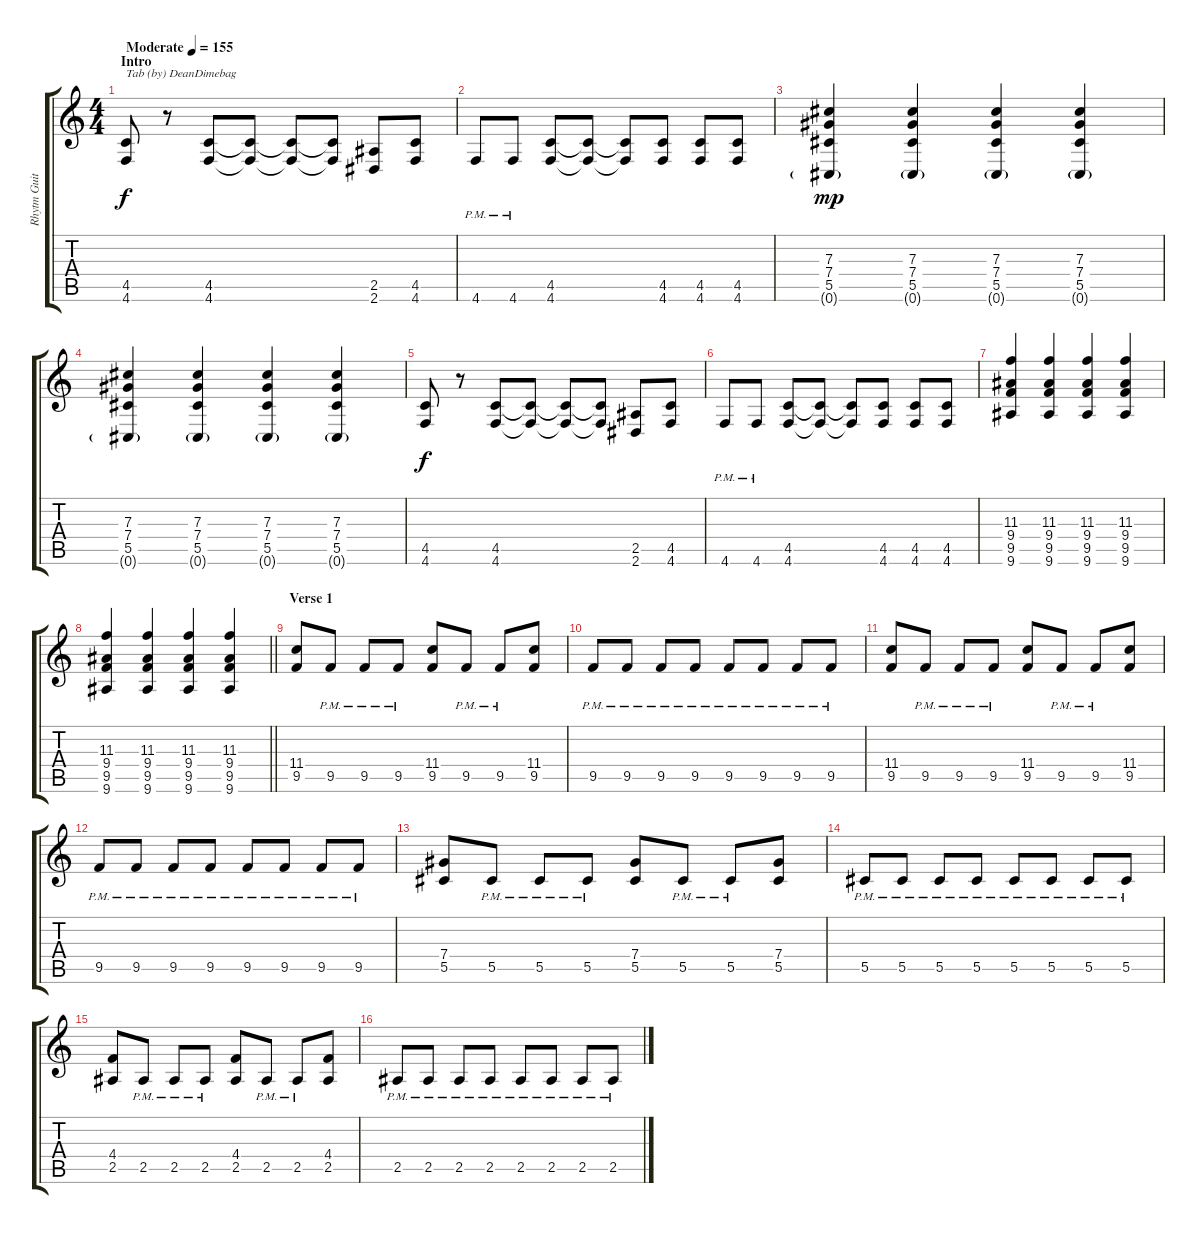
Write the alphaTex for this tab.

\track ("Rhytm Guitar [L]" "Rhytm Guit") {instrument distortionguitar}
\staff {score tabs}
\tuning (Eb4 Bb3 Gb3 Db3 Ab2 Db2) {hide}
\ts (4 4)
\section ("" "Intro")
\tempo (155 "Moderate")
\clef g2
\ks c
(4.5 4.6).8{txt "Tab (by) DeanDimebag" dy f instrument distortionguitar} r.8 (4.5 4.6).8 (4.5{t} 4.6{t}).8 (4.5{t} 4.6{t}).8 (4.5{t} 4.6{t}).8 (2.5 2.6).8 (4.5 4.6).8 |
4.6{pm}.8 4.6{pm}.8 (4.5 4.6).8 (4.5{t} 4.6{t}).8 (4.5{t} 4.6{t}).8 (4.5 4.6).8 (4.5 4.6).8 (4.5 4.6).8 |
(7.3 7.4 5.5 0.6{g}).4{dy mp} (7.3 7.4 5.5 0.6{g}).4 (7.3 7.4 5.5 0.6{g}).4 (7.3 7.4 5.5 0.6{g}).4 |
(7.3 7.4 5.5 0.6{g}).4 (7.3 7.4 5.5 0.6{g}).4 (7.3 7.4 5.5 0.6{g}).4 (7.3 7.4 5.5 0.6{g}).4 |
(4.5 4.6).8{dy f} r.8 (4.5 4.6).8 (4.5{t} 4.6{t}).8 (4.5{t} 4.6{t}).8 (4.5{t} 4.6{t}).8 (2.5 2.6).8 (4.5 4.6).8 |
4.6{pm}.8 4.6{pm}.8 (4.5 4.6).8 (4.5{t} 4.6{t}).8 (4.5{t} 4.6{t}).8 (4.5 4.6).8 (4.5 4.6).8 (4.5 4.6).8 |
(11.3 9.4 9.5 9.6).4 (11.3 9.4 9.5 9.6).4 (11.3 9.4 9.5 9.6).4 (11.3 9.4 9.5 9.6).4 |
\barLineRight lightlight
(11.3 9.4 9.5 9.6).4 (11.3 9.4 9.5 9.6).4 (11.3 9.4 9.5 9.6).4 (11.3 9.4 9.5 9.6).4 |
\section ("" "Verse 1")
(11.4 9.5).8{volume 10} 9.5{pm}.8 9.5{pm}.8 9.5{pm}.8 (11.4 9.5).8 9.5{pm}.8 9.5{pm}.8 (11.4 9.5).8 |
9.5{pm}.8 9.5{pm}.8 9.5{pm}.8 9.5{pm}.8 9.5{pm}.8 9.5{pm}.8 9.5{pm}.8 9.5{pm}.8 |
(11.4 9.5).8 9.5{pm}.8 9.5{pm}.8 9.5{pm}.8 (11.4 9.5).8 9.5{pm}.8 9.5{pm}.8 (11.4 9.5).8 |
9.5{pm}.8 9.5{pm}.8 9.5{pm}.8 9.5{pm}.8 9.5{pm}.8 9.5{pm}.8 9.5{pm}.8 9.5{pm}.8 |
(7.4 5.5).8 5.5{pm}.8 5.5{pm}.8 5.5{pm}.8 (7.4 5.5).8 5.5{pm}.8 5.5{pm}.8 (7.4 5.5).8 |
5.5{pm}.8 5.5{pm}.8 5.5{pm}.8 5.5{pm}.8 5.5{pm}.8 5.5{pm}.8 5.5{pm}.8 5.5{pm}.8 |
(4.4 2.5).8 2.5{pm}.8 2.5{pm}.8 2.5{pm}.8 (4.4 2.5).8 2.5{pm}.8 2.5{pm}.8 (4.4 2.5).8 |
2.5{pm}.8 2.5{pm}.8 2.5{pm}.8 2.5{pm}.8 2.5{pm}.8 2.5{pm}.8 2.5{pm}.8 2.5{pm}.8
